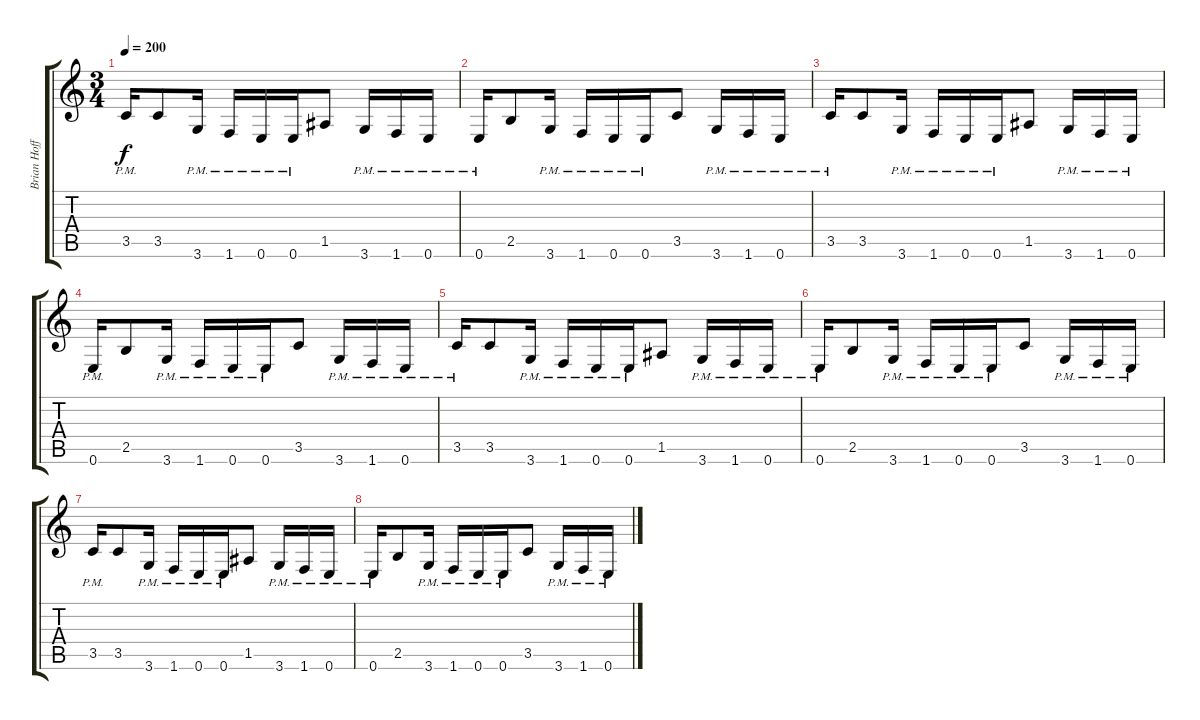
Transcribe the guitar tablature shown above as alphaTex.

\track ("Brian Hoffman" "Brian Hoff") {instrument distortionguitar}
\staff {score tabs}
\tuning (E4 B3 G3 D3 A2 E2) {hide}
\ts (3 4)
\tempo 200
\clef g2
\ks c
3.5{pm}.16{dy f} 3.5.8 3.6{pm}.16 1.6{pm}.16 0.6{pm}.16 0.6{pm}.16 1.5.8 3.6{pm}.16 1.6{pm}.16 0.6{pm}.16 |
0.6{pm}.16 2.5.8 3.6{pm}.16 1.6{pm}.16 0.6{pm}.16 0.6{pm}.16 3.5.8 3.6{pm}.16 1.6{pm}.16 0.6{pm}.16 |
3.5{pm}.16 3.5.8 3.6{pm}.16 1.6{pm}.16 0.6{pm}.16 0.6{pm}.16 1.5.8 3.6{pm}.16 1.6{pm}.16 0.6{pm}.16 |
0.6{pm}.16 2.5.8 3.6{pm}.16 1.6{pm}.16 0.6{pm}.16 0.6{pm}.16 3.5.8 3.6{pm}.16 1.6{pm}.16 0.6{pm}.16 |
3.5{pm}.16 3.5.8 3.6{pm}.16 1.6{pm}.16 0.6{pm}.16 0.6{pm}.16 1.5.8 3.6{pm}.16 1.6{pm}.16 0.6{pm}.16 |
0.6{pm}.16 2.5.8 3.6{pm}.16 1.6{pm}.16 0.6{pm}.16 0.6{pm}.16 3.5.8 3.6{pm}.16 1.6{pm}.16 0.6{pm}.16 |
3.5{pm}.16 3.5.8 3.6{pm}.16 1.6{pm}.16 0.6{pm}.16 0.6{pm}.16 1.5.8 3.6{pm}.16 1.6{pm}.16 0.6{pm}.16 |
0.6{pm}.16 2.5.8 3.6{pm}.16 1.6{pm}.16 0.6{pm}.16 0.6{pm}.16 3.5.8 3.6{pm}.16 1.6{pm}.16 0.6{pm}.16
